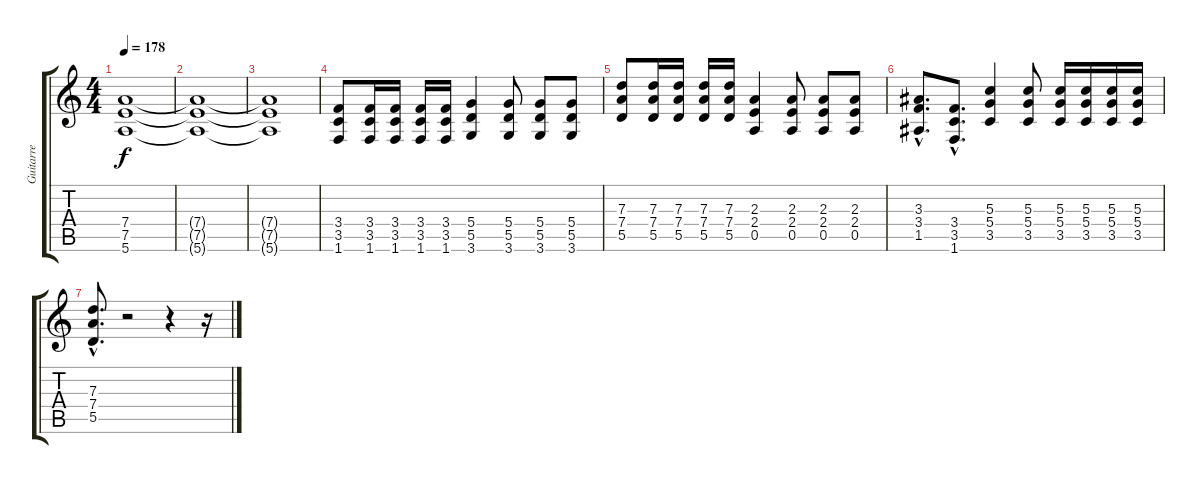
\track ("Guitarre" "Guitarre") {instrument distortionguitar}
\staff {score tabs}
\tuning (E4 B3 G3 D3 A2 E2) {hide}
\ts (4 4)
\tempo 178
\clef g2
\ks c
(7.4 7.5 5.6).1{dy f} |
(7.4{t} 7.5{t} 5.6{t}).1 |
(7.4{t} 7.5{t} 5.6{t}).1 |
(3.4 3.5 1.6).8 (3.4 3.5 1.6).16 (3.4 3.5 1.6).16 (3.4 3.5 1.6).16 (3.4 3.5 1.6).16 (5.4 5.5 3.6).4 (5.4 5.5 3.6).8 (5.4 5.5 3.6).8 (5.4 5.5 3.6).8 |
(7.3 7.4 5.5).8 (7.3 7.4 5.5).16 (7.3 7.4 5.5).16 (7.3 7.4 5.5).16 (7.3 7.4 5.5).16 (2.3 2.4 0.5).4 (2.3 2.4 0.5).8 (2.3 2.4 0.5).8 (2.3 2.4 0.5).8 |
(3.3{hac} 3.4{hac} 1.5{hac}).8{d} (3.4{hac} 3.5{hac} 1.6{hac}).8{d} (5.3 5.4 3.5).4 (5.3 5.4 3.5).8 (5.3 5.4 3.5).16 (5.3 5.4 3.5).16 (5.3 5.4 3.5).16 (5.3 5.4 3.5).16 |
(7.3{hac} 7.4{hac} 5.5{hac}).8{d} r.2 r.4 r.16
